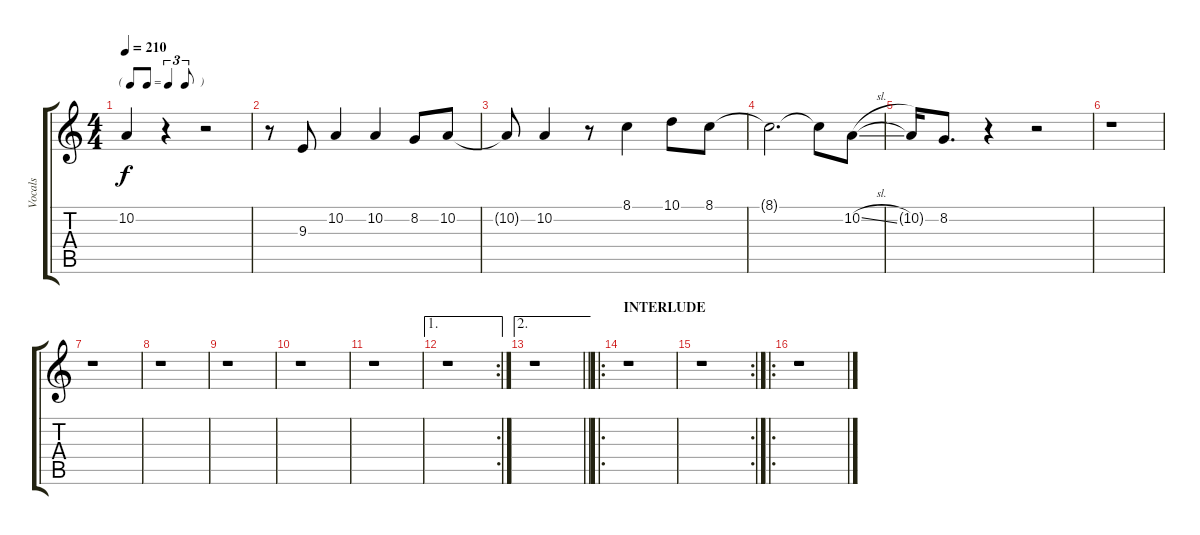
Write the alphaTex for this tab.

\track ("Vocals" "Vocals") {instrument harmonica}
\staff {score tabs}
\tuning (E4 B3 G3 D3 A2 E2) {hide}
\ts (4 4)
\tf triplet8th
\tempo 210
\clef g2
\ks c
10.2{t}.4{dy f} r.4 r.2 |
r.8 9.3.8 10.2.4 10.2.4 8.2.8 10.2.8 |
10.2{t}.8 10.2.4 r.8 8.1.4 10.1.8 8.1.8 |
8.1{t}.2{d} 8.1{t}.8 10.2{sl}.8 |
10.2{t}.16 8.2.8{d} r.4 r.2 |
r.1 |
r.1 |
r.1 |
r.1 |
r.1 |
r.1 |
\ae 1
\rc 2
r.1 |
\ae 2
\barLineRight lightlight
r.1 |
\ro
\section ("" "INTERLUDE")
r.1 |
\rc 2
r.1 |
\ro
r.1
